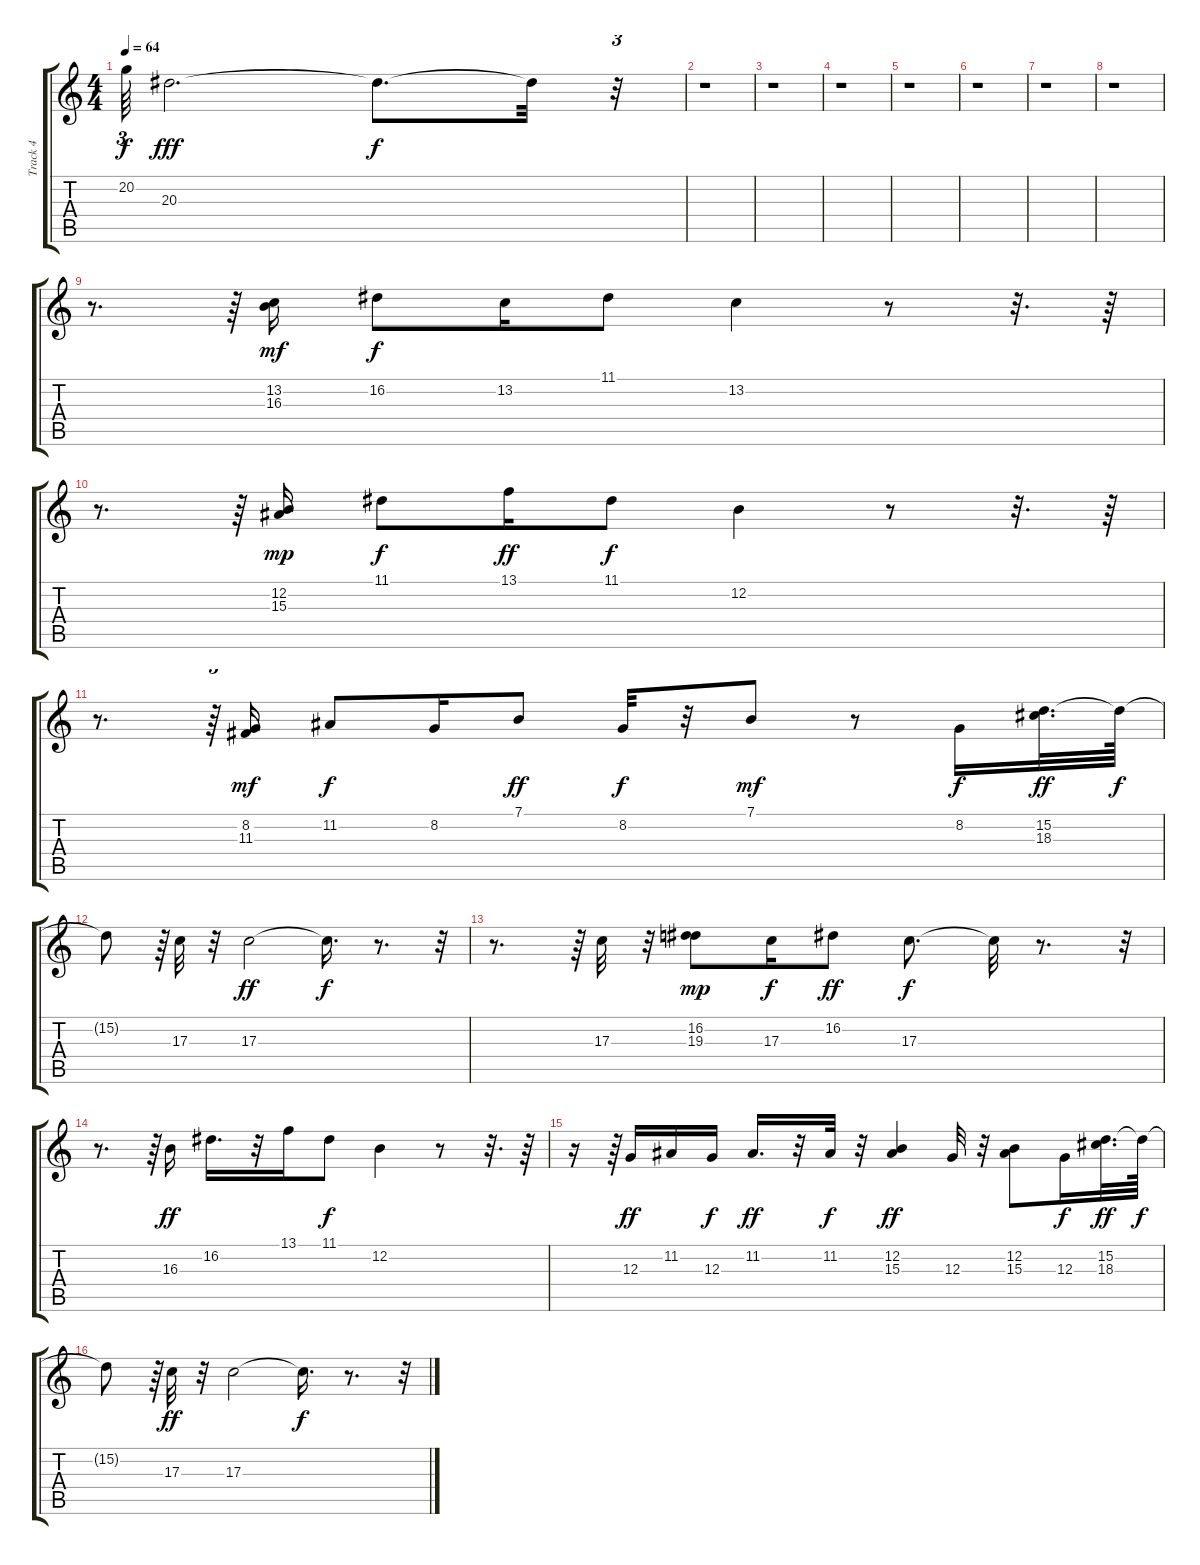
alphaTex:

\track ("Track 4" "Track 4") {instrument recorder}
\staff {score tabs}
\tuning (E4 B3 G3 D3 A2 E2) {hide}
\ts (4 4)
\tempo 64
\clef g2
\ks c
20.2{t}.64{tu (3 2) dy f} 20.3.2{d dy fff} 20.3{t}.8{d dy f} 20.3{t}.32 r.32{tu (3 2)} |
r.1 |
r.1 |
r.1 |
r.1 |
r.1 |
r.1 |
r.1 |
r.8{d} r.64{tu (3 2)} (13.2 16.3).16{dy mf} 16.2.8{dy f} 13.2.16 11.1.8 13.2.4 r.8 r.32{d} r.64 |
r.8{d} r.64{tu (3 2)} (12.2 15.3).16{dy mp} 11.1.8{dy f} 13.1.16{dy ff} 11.1.8{dy f} 12.2.4 r.8 r.32{d} r.64 |
r.8{d} r.64{tu (3 2)} (8.2 11.3).16{dy mf} 11.2.8{dy f} 8.2.16 7.1.8{dy ff} 8.2.32{dy f} r.32 7.1.8{dy mf} r.8 8.2.16{dy f} (15.2 18.3).32{d dy ff} 15.2{t}.64{dy f} |
15.2{t}.8 r.64{tu (3 2)} 17.3.32 r.32 17.3.2{dy ff} 17.3{t}.16{d dy f} r.8{d} r.32{tu (3 2)} |
r.8{d} r.64{tu (3 2)} 17.3.32 r.32 (16.2 19.3).8{dy mp} 17.3.16{dy f} 16.2.8{dy ff} 17.3.8{d dy f} 17.3{t}.32 r.8{d} r.32{tu (3 2)} |
r.8{d} r.64{tu (3 2)} 16.3.16{dy ff} 16.2.16{d} r.32 13.1.16 11.1.8{dy f} 12.2.4 r.8 r.32{d} r.64 |
r.16 r.64{tu (3 2)} 12.3.16{dy ff} 11.2.16 12.3.16{dy f} 11.2.16{d dy ff} r.32 11.2.32{dy f} r.32 (12.2 15.3).4{dy ff} 12.3.32 r.32 (12.2 15.3).8 12.3.16{dy f} (15.2 18.3).32{d dy ff} 15.2{t}.64{dy f} |
15.2{t}.8 r.64{tu (3 2)} 17.3.32{dy ff} r.32 17.3.2 17.3{t}.16{d dy f} r.8{d} r.32{tu (3 2)}
